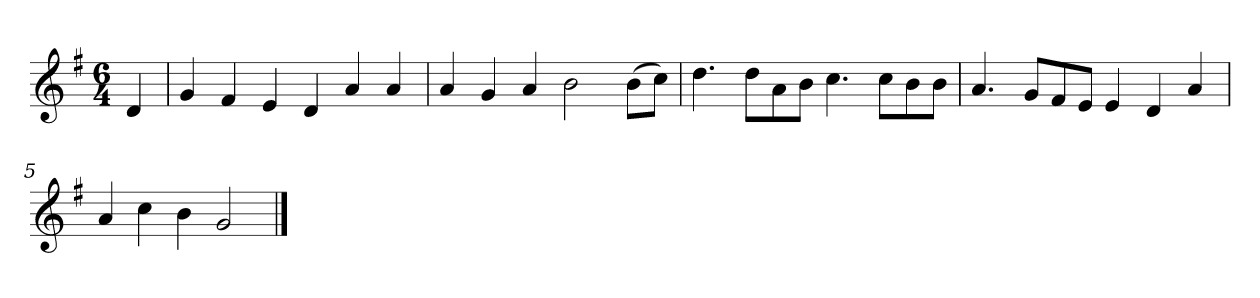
**kern
*part1
*staff1
*k[f#]
*M6/4
*MM120
=
4d
=1
4g
4f#
4e
4d
4a
4a
=2
4a
4g
4a
2b
(8bL
8ccJ)
=3
4.dd
8ddL
8a
8bJ
4.cc
8ccL
8b
8bJ
=4
4.a
8gL
8f#
8eJ
4e
4d
4a
=5
4a
4cc
4b
2g
==
*-
